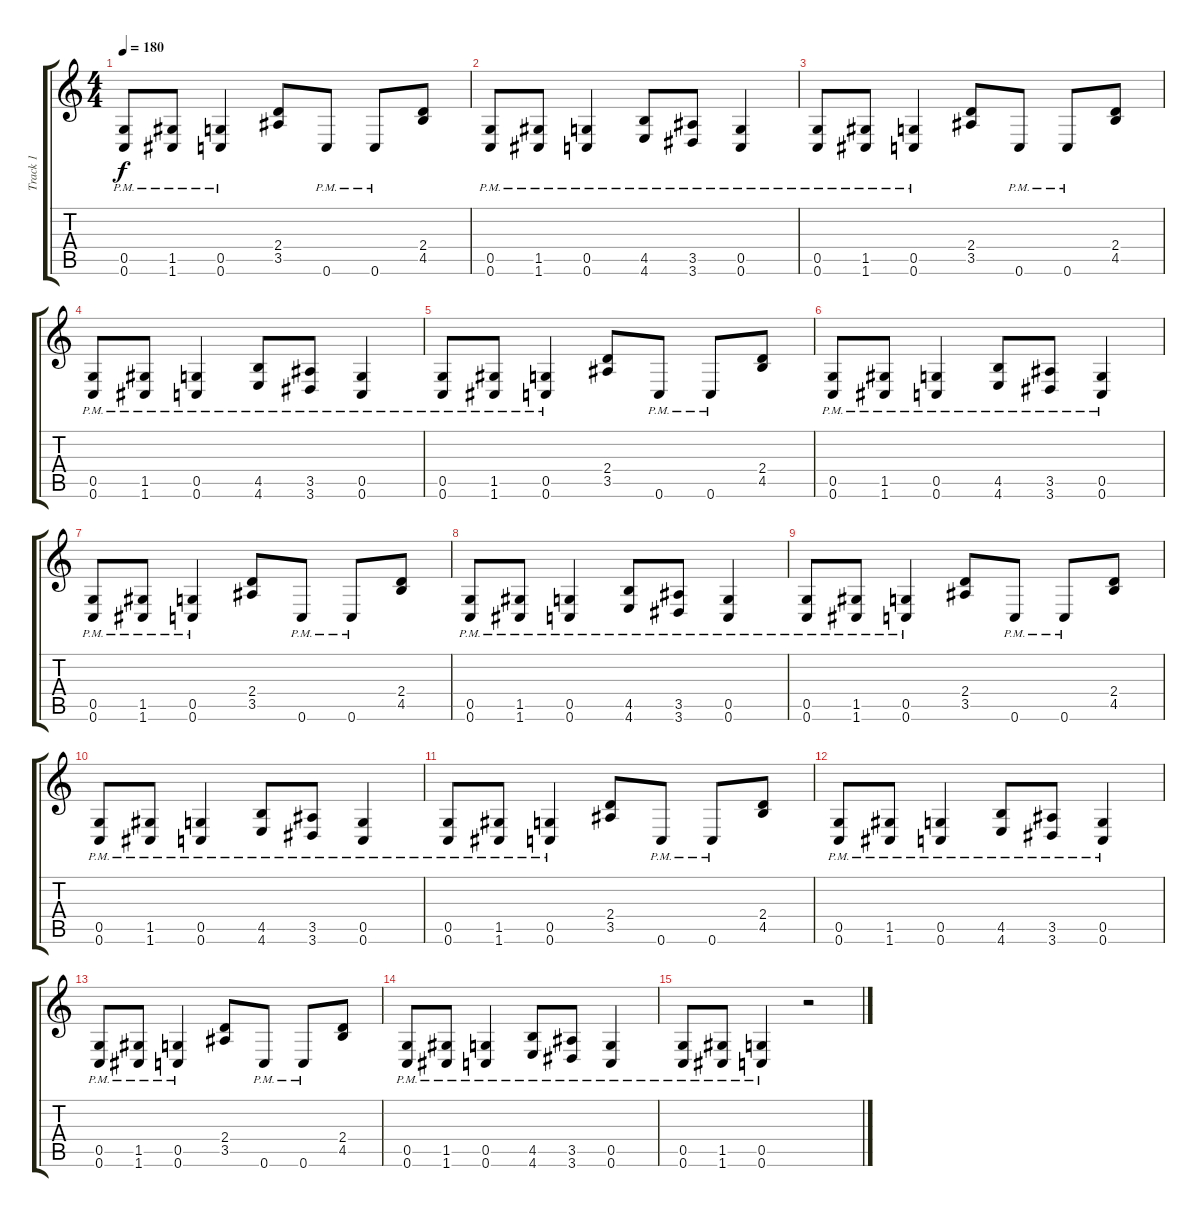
\track ("Track 1" "Track 1") {instrument distortionguitar}
\staff {score tabs}
\tuning (D4 A3 F3 C3 G2 C2) {hide}
\ts (4 4)
\tempo 180
\clef g2
\ks c
(0.5{pm} 0.6{pm}).8{dy f} (1.5{pm} 1.6{pm}).8 (0.5{pm} 0.6{pm}).4 (2.4 3.5).8 0.6{pm}.8 0.6{pm}.8 (2.4 4.5).8 |
(0.5{pm} 0.6{pm}).8 (1.5{pm} 1.6{pm}).8 (0.5{pm} 0.6{pm}).4 (4.5{pm} 4.6{pm}).8 (3.5{pm} 3.6{pm}).8 (0.5{pm} 0.6{pm}).4 |
(0.5{pm} 0.6{pm}).8 (1.5{pm} 1.6{pm}).8 (0.5{pm} 0.6{pm}).4 (2.4 3.5).8 0.6{pm}.8 0.6{pm}.8 (2.4 4.5).8 |
(0.5{pm} 0.6{pm}).8 (1.5{pm} 1.6{pm}).8 (0.5{pm} 0.6{pm}).4 (4.5{pm} 4.6{pm}).8 (3.5{pm} 3.6{pm}).8 (0.5{pm} 0.6{pm}).4 |
(0.5{pm} 0.6{pm}).8 (1.5{pm} 1.6{pm}).8 (0.5{pm} 0.6{pm}).4 (2.4 3.5).8 0.6{pm}.8 0.6{pm}.8 (2.4 4.5).8 |
(0.5{pm} 0.6{pm}).8 (1.5{pm} 1.6{pm}).8 (0.5{pm} 0.6{pm}).4 (4.5{pm} 4.6{pm}).8 (3.5{pm} 3.6{pm}).8 (0.5{pm} 0.6{pm}).4 |
(0.5{pm} 0.6{pm}).8 (1.5{pm} 1.6{pm}).8 (0.5{pm} 0.6{pm}).4 (2.4 3.5).8 0.6{pm}.8 0.6{pm}.8 (2.4 4.5).8 |
(0.5{pm} 0.6{pm}).8 (1.5{pm} 1.6{pm}).8 (0.5{pm} 0.6{pm}).4 (4.5{pm} 4.6{pm}).8 (3.5{pm} 3.6{pm}).8 (0.5{pm} 0.6{pm}).4 |
(0.5{pm} 0.6{pm}).8 (1.5{pm} 1.6{pm}).8 (0.5{pm} 0.6{pm}).4 (2.4 3.5).8 0.6{pm}.8 0.6{pm}.8 (2.4 4.5).8 |
(0.5{pm} 0.6{pm}).8 (1.5{pm} 1.6{pm}).8 (0.5{pm} 0.6{pm}).4 (4.5{pm} 4.6{pm}).8 (3.5{pm} 3.6{pm}).8 (0.5{pm} 0.6{pm}).4 |
(0.5{pm} 0.6{pm}).8 (1.5{pm} 1.6{pm}).8 (0.5{pm} 0.6{pm}).4 (2.4 3.5).8 0.6{pm}.8 0.6{pm}.8 (2.4 4.5).8 |
(0.5{pm} 0.6{pm}).8 (1.5{pm} 1.6{pm}).8 (0.5{pm} 0.6{pm}).4 (4.5{pm} 4.6{pm}).8 (3.5{pm} 3.6{pm}).8 (0.5{pm} 0.6{pm}).4 |
(0.5{pm} 0.6{pm}).8 (1.5{pm} 1.6{pm}).8 (0.5{pm} 0.6{pm}).4 (2.4 3.5).8 0.6{pm}.8 0.6{pm}.8 (2.4 4.5).8 |
(0.5{pm} 0.6{pm}).8 (1.5{pm} 1.6{pm}).8 (0.5{pm} 0.6{pm}).4 (4.5{pm} 4.6{pm}).8 (3.5{pm} 3.6{pm}).8 (0.5{pm} 0.6{pm}).4 |
(0.5{pm} 0.6{pm}).8 (1.5{pm} 1.6{pm}).8 (0.5{pm} 0.6{pm}).4 r.2
